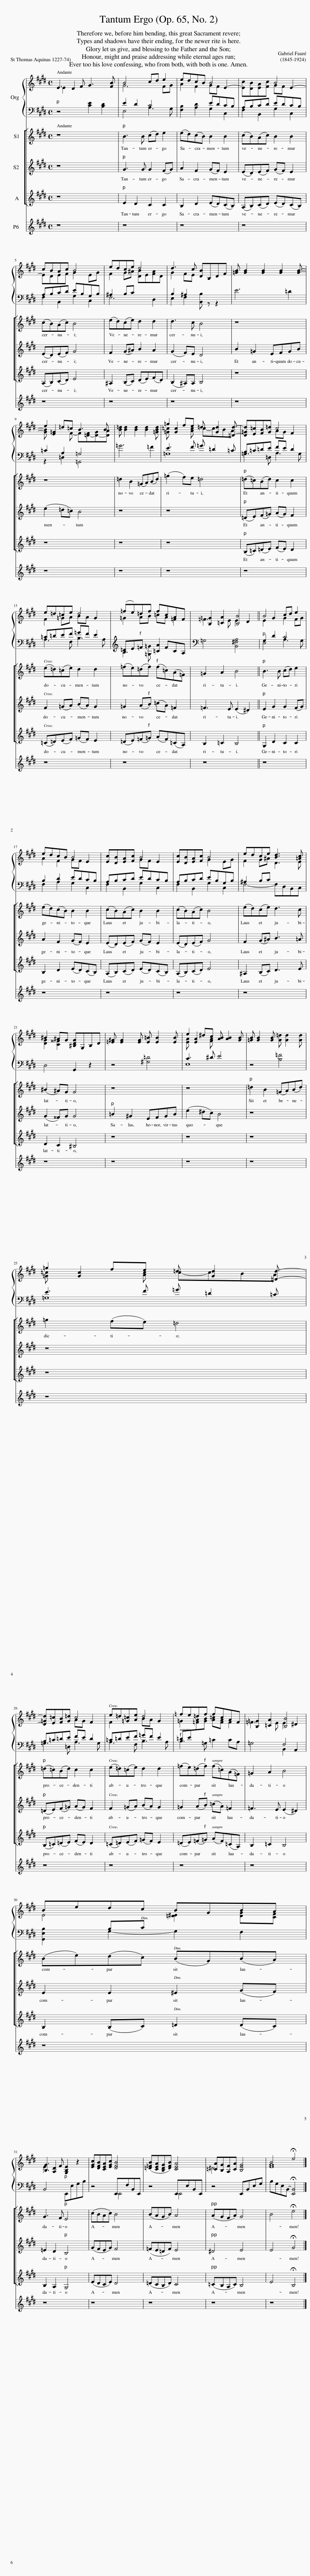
X:1
%%score { ( 1 2 5 ) | ( 3 4 ) } [ 6 7 8 ]
L:1/8
M:4/4
I:linebreak $
K:E
V:1 treble
V:2 treble
V:5 treble
V:3 bass
V:4 bass
V:6 treble
V:7 treble
V:8 treble
V:1
 E3 F G3 [FB] | B4 cd e2 | edcB B4 | x4 B4 |$ cBAc B4 | %5
 edce d4 | d3 c [DB]B,DF | [=GB] [GB]2 [GB]2 [GB]2 [GB]- |$ e2 =d=c B3 B | [B=d] [Bd]2 [Bd]2 [Bd]2 [=GBd] | %10
 =g2 fe =d [=Gd]2 [=Dd]- | [D=Gd][E=c][FB][G=d] c4 |$ e=d=ce d4 | (=fe)=df f=cA=F | [B,=G]2 [=CA]2 [B,B]4 || %15
 B4 cd e2 |$ edcB B4 | [Ec][DB][EA][Fc] B4 | [Ec][DB][EA][Fc] B4 | edce [Bd]3 [=Ac] |$ %20
 ^B2 ^AG [^B,DG]G,B,D | [=E^G] [EG]2 [EG] [E=B] [EB]2 [EB] | e2 ^dc [AB] [AB]2 [GB] | [=GB] [GB]2 [GB] [G=d] [Gd]2 [Gd] |$ =g2 fe =d [=Gd]2 [=Dd]- |$ %25
 [D=Gd][E=c][FB][G=d] c4 | e=d[=G=c][Ae] d4 | =fe=df f=cA=F | [B,=G]2 [=CA]2 [B,B]4 |$ Bedc BGBA |$ %30
 [B,G]3 F [G,B,E]2 z2 | [EGc][DFB][CEA][EGc] [DFB]4 | ([=D=FB][CEA][B,DG][DFB]) [CEA]4 | [=CA][B,G][A,F][CA] [B,EG]4 | B4 !fermata!e4 |] %35
V:2
 E2 D2 x4 | G6 FG | A2 F2 GF E2- | [Ec][DB][EA][Fc] GF E2- |$ EDEF G2 EG | %5
 F2 G^A DEFD | G2 FE x4 | x8 |$ [GB] [E=G]2 F- F[=D-F][D-G][DA] | x8 | %10
 [=G=c] [Gc]2 [Ac] c-cBA | x4 A=G F2 |$ F2 =GA BA G2 | =G2 AB =cA =F2 | =F3 E E2 D2 || %15
 E2 G2 G2 FG |$ A2 F2 GF E2 | x4 GF E2 | x4 G2 EG | F2 G^A D3 E |$ %20
 [DG]2 [C^^F]2 x4 | x8 | [EA] [EA]2 [FA] x4 | x8 |$ [=G=c] [Gc]2 [Ac] c-cBA |$ %25
 x4 A=G F2 | F2 x2 BA =G2 |[I:staff +1] =DE[I:staff -1][=FA][=GB] [A=c][FA] F2 | =F3 E E2 ^D2 |$ E4 [=D^E]2 [DG][CF] |$ %30
 E2 [A,D]2 x4 | x8 | x8 | ^D4 x4 | [EG]8 |] %35
V:3
 z4 [CE]2 [B,D]2 | E2 D2 C4 | x4 EDCB, | A,B,CD EDCB, |$ A,B,CD EB,G,B, | %5
 ^A,2 B,C x4 | B,2 ^A,2 x4 | E6 =D2 |$ =C2 A,2 =G,4 | =G6 =F2 | %10
 E3 F =G =D2 =C | B,=C=DE FE D2 |$ =C=DEF =GF E2 | =DE=F x2 F=CA, | =G,4 [B,,^F,A,]4 || %15
 G,2 D2 C4 |$ B,2 D2 EDCB, | A,B,CD EDCB, | A,B,CD EB,G,B, | ^A,2 B,C x4 |$ %20
 D,4 G,,2 z2 | z4 [^G,=D]4 | C3 ^D E4 | z4 [B,=F]4 |$ E3 F =G =D2 =C |$ %25
 B,=C=DE FE D2 | =C=DEF =GF E2 | B,3 =G, =C2 CA, | =G,4 F,4 |$ [G,,E,B,]2 B,C x4 |$ %30
 B,,4 E,,E,G,B, | z4 E,,F,B,,E,, | z4 E,,E,B,,E,, | z4 E,,B,,E,G, | B,G,E,B,,- !fermata![E,,B,,]4 |] %35
V:4
 x8 | E,4 A,3 G, | [F,B,]2 [A,D]2 G,2 C,2 | F,2 B,,2 G,2 C,2 |$ F,2 B,,2 G,2 C,2 | %5
 F,6 D,2 | E,2 F,2 [B,,B,] z z2 | x8 |$ z2 =D,2 =G,,4 | x8 | %10
 =G,8 | =G,3 =D, A,3 G, |$ A,3 F, B,3 A, | B,3 [=G,=G] [=CA]2 x2 | x8 || %15
 E,4 A,3 G, |$ F,2 A,2 G,2 C,2 | F,2 B,,2 G,2 C,2 | F,2 B,,2 G,2 C,2 | F,4- F,D,B,,C, |$ %20
 x8 | x8 | E,8 | x8 |$ =G,8 |$ %25
 =G,3 =D, A,3 G, | A,3 F, B,3 A, | x8 | x4 B,,2 A,,2 |$ x2 G,2- G,2 F,2 |$ %30
 x8 | x4 E,,4 | x4 E,,4 | x8 | x8 |] %35
V:5
 x8 | x8 | x8 | x8 |$ x8 | %5
 x4 B2 ^A2 | x8 | x8 |$ x8 | x8 | %10
 x8 | x8 |$ x8 | x8 | x8 || %15
 x8 |$ x8 | x8 | x8 | x8 |$ %20
 x8 | x8 | x8 | x8 |$ x8 |$ %25
 x8 | x8 | =G2 x6 | x8 |$ x8 |$ %30
 x8 | x8 | x8 | x8 | x8 |] %35
V:6
 z8 | B3 B (cd) e2 | (ed)(cB) B2 B2 | (cB)(Ac) B2 B2 |$ (cB)(Ac) B4 | %5
 (ed)(ce) d2 d2 | d3 c B4 | z8 |$ z8 | =d2 B2 (=GA)(Bd) | %10
 (=g2 f)e =d4 | (=d=c)(Bd) c2 c2 |$ (e=d)(=ce) d2 d2 | (=fe)(=df) (f=c)(A=F) | =G2 A2 B4 || %15
 B3 B (cd) e2 |$ (ed)(cB) B2 B2 | (cB)(Ac) B2 B2 | (cB)(Ac) B4 | (ed)(ce) d3 c |$ %20
 (^B2 ^A)G G4 | z8 | z8 | =d2 B2 (=GA)(Bd) |$ =g2 (fe) =d4 |$ %25
 (=d=c)(Bd) c2 c2 | (e=d)(=ce) d2 d2 | (=fe)(=df) (f=c)(A=F) | =G2 A2 B4 |$ (Be)(dc) (BG)(BA) |$ %30
 G3 F E4 | (cBAc) B4 | (BAGB) A4 | (AGFA) G4 | B4 !fermata!e4 |] %35
V:7
 z8 | G3 G G2 (FG) | A2 F2 (GF) E2 | (ED)(EF) (GF) E2 |$ (ED)(EF) G4 | %5
 F2 (G^A) B2 A2 | (G2 F)E D4 | B2 =G2 EFGB |$ (e2 =d=c) B4 | z8 | %10
 z8 | (=DE)(F=G) (AG) F2 |$ F2 (=GA) (BA) G2 | =G2 (AB) (=cA) =F2 | =F3 E (E2 ^D2) || %15
 E2 G2 G2 (FG) |$ A2 F2 (GF) E2 | (ED)(EF) (GF) E2 | (ED)(EF) G4 | F2 (G^A) B3 =A |$ %20
 (G2 ^^F)G G4 | =B2 ^G2 EFGB | (e2 ^dc) B4 | z8 |$ z8 |$ %25
 (=DE)(F=G) (AG) F2 | F2 (=GA) (BA) G2 | =G2 (AB) (=cA) =F2 | =F3 E (E2 ^D2) |$ E2 E2 ^E2 (GF) |$ %30
 =E2 D2 B,4 | (GFEG) F4 | (=FE=DF) E4 | ^D4 E4 | E4 !fermata!G4 |] %35
V:8
 z8 | E2 D2 C2 C2 | B,2 D2 (ED)(CB,) | (A,B,)(CD) (ED)(CB,) |$ (A,B,)(CD) E4 | %5
 ^A,2 (B,C) (DE)(FD) | (B,2 ^A,)A, B,4 | z8 |$ z8 | z8 | %10
 z8 | (B,=C)(=DE) (FE) D2 |$ (=C=D)(EF) (=GF) E2 | (=DE)(=F=G) (AF)(=CA,) | B,2 =C2 B,4 || %15
 G,2 D2 C2 C2 |$ B,2 D2 (ED)(CB,) | (A,B,)(CD) (ED)(CB,) | (A,B,)(CD) E4 | ^A,2 (B,C) D3 E |$ %20
 D2 C2 ^B,4 | z8 | z8 | z8 |$ z8 |$ %25
 (B,=C)(=DE) (FE) D2 | (=C=D)(EF) (=GF) E2 | (=DE)(=F=G) (AF)(=CA,) | B,2 =C2 B,4 |$ B,2 (B,C) =D2 (DC) |$ %30
 B,2 A,2 G,4 | (EDCE) D4 | (=DCB,D) C4 | (=CB,A,C) B,4 | E4 !fermata!B,4 |] %35
